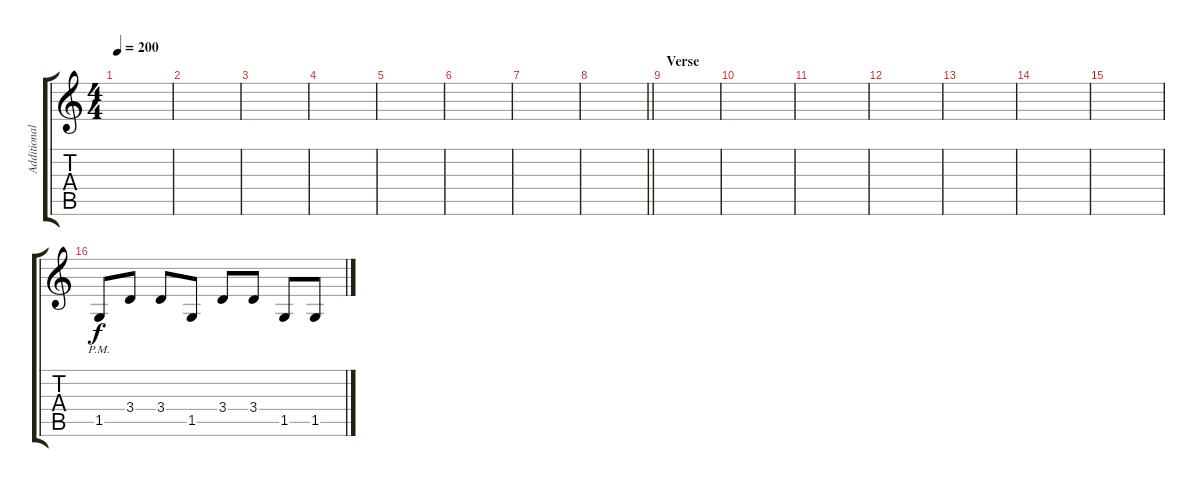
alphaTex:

\track ("Additional Bass" "Additional") {instrument slapbass2}
\staff {score tabs}
\tuning (Db4 Ab3 E3 B2 Gb2 B1) {hide}
\ts (4 4)
\tempo 200
\clef g2
\ks c
|
|
|
|
|
|
|
\barLineRight lightlight
|
\section ("" "Verse")
|
|
|
|
|
|
|
1.5{pm}.8 3.4.8 3.4.8 1.5.8 3.4.8 3.4.8 1.5.8 1.5.8
